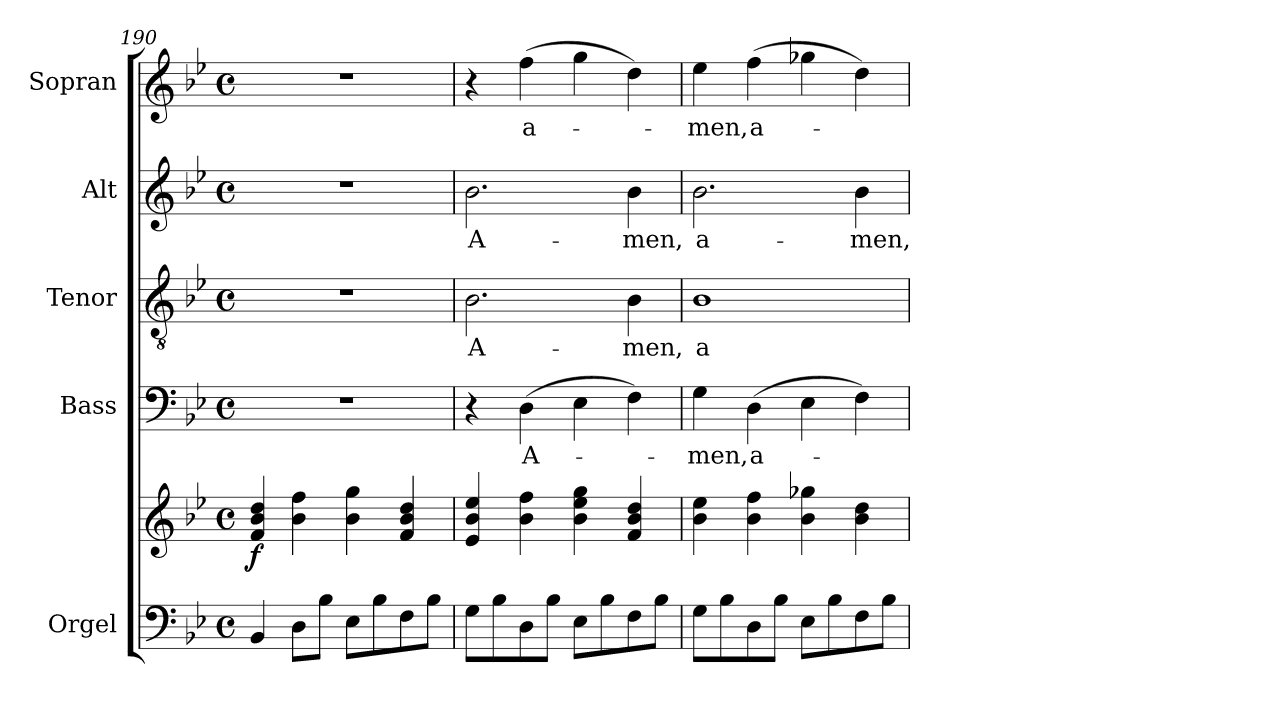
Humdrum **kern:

**kern	**kern	**dynam	**kern	**text	**kern	**text	**kern	**text	**kern	**text
*part5	*part5	*part5	*part4	*part4	*part3	*part3	*part2	*part2	*part1	*part1
*staff6	*staff5	*staff5/6	*staff4	*staff4	*staff3	*staff3	*staff2	*staff2	*staff1	*staff1
*I"Orgel	*	*	*I"Bass	*	*I"Tenor	*	*I"Alt	*	*I"Sopran	*
*I'Org.	*	*	*I'B.	*	*I'T.	*	*I'A.	*	*I'S.	*
*clefF4	*clefG2	*	*clefF4	*	*clefGv2	*	*clefG2	*	*clefG2	*
*k[b-e-]	*k[b-e-]	*	*k[b-e-]	*	*k[b-e-]	*	*k[b-e-]	*	*k[b-e-]	*
*B-:	*B-:	*	*B-:	*	*B-:	*	*B-:	*	*B-:	*
*M4/4	*M4/4	*	*M4/4	*	*M4/4	*	*M4/4	*	*M4/4	*
*met(c)	*met(c)	*	*met(c)	*	*met(c)	*	*met(c)	*	*met(c)	*
=190	=190	=190	=190	=190	=190	=190	=190	=190	=190	=190
!	!	!LO:DY:b	!	!	!	!	!	!	!	!
4BB-/	4f/ 4b-/ 4dd/	f	1r	.	1r	.	1r	.	1r	.
8D\L	4b-\ 4ff\	.	.	.	.	.	.	.	.	.
8B-\J	.	.	.	.	.	.	.	.	.	.
8E-\L	4b-\ 4gg\	.	.	.	.	.	.	.	.	.
8B-\	.	.	.	.	.	.	.	.	.	.
8F\	4f/ 4b-/ 4dd/	.	.	.	.	.	.	.	.	.
8B-\J	.	.	.	.	.	.	.	.	.	.
=191	=191	=191	=191	=191	=191	=191	=191	=191	=191	=191
!	!	!	!	!	!	!LO:LY:b	!	!LO:LY:b	!	!
8G\L	4e-/ 4b-/ 4ee-/	.	4r	.	2.B-\	A-	2.b-\	A-	4r	.
8B-\	.	.	.	.	.	.	.	.	.	.
!	!	!	!	!LO:LY:b	!	!	!	!	!	!LO:LY:b
8D\	4b-\ 4ff\	.	(>4D\	A-	.	.	.	.	(>4ff\	a-
8B-\J	.	.	.	.	.	.	.	.	.	.
8E-\L	4b-\ 4ee-\ 4gg\	.	4E-\	.	.	.	.	.	4gg\	.
8B-\	.	.	.	.	.	.	.	.	.	.
!	!	!	!	!	!	!LO:LY:b	!	!LO:LY:b	!	!
8F\	4f/ 4b-/ 4dd/	.	4F\)	.	4B-\	-men,	4b-\	-men,	4dd\)	.
8B-\J	.	.	.	.	.	.	.	.	.	.
=192	=192	=192	=192	=192	=192	=192	=192	=192	=192	=192
!	!	!	!	!LO:LY:b	!	!LO:LY:b	!	!LO:LY:b	!	!LO:LY:b
8G\L	4b-\ 4ee-\	.	4G\	-men,	1B-	a-	2.b-\	a-	4ee-\	-men,
8B-\	.	.	.	.	.	.	.	.	.	.
!	!	!	!	!LO:LY:b	!	!	!	!	!	!LO:LY:b
8D\	4b-\ 4ff\	.	(>4D\	a-	.	.	.	.	(>4ff\	a-
8B-\J	.	.	.	.	.	.	.	.	.	.
8E-\L	4b-\ 4gg-X\	.	4E-\	.	.	.	.	.	4gg-X\	.
8B-\	.	.	.	.	.	.	.	.	.	.
!	!	!	!	!	!	!	!	!LO:LY:b	!	!
8F\	4b-\ 4dd\	.	4F\)	.	.	.	4b-\	-men,	4dd\)	.
8B-\J	.	.	.	.	.	.	.	.	.	.
=	=	=	=	=	=	=	=	=	=	=
*-	*-	*-	*-	*-	*-	*-	*-	*-	*-	*-
